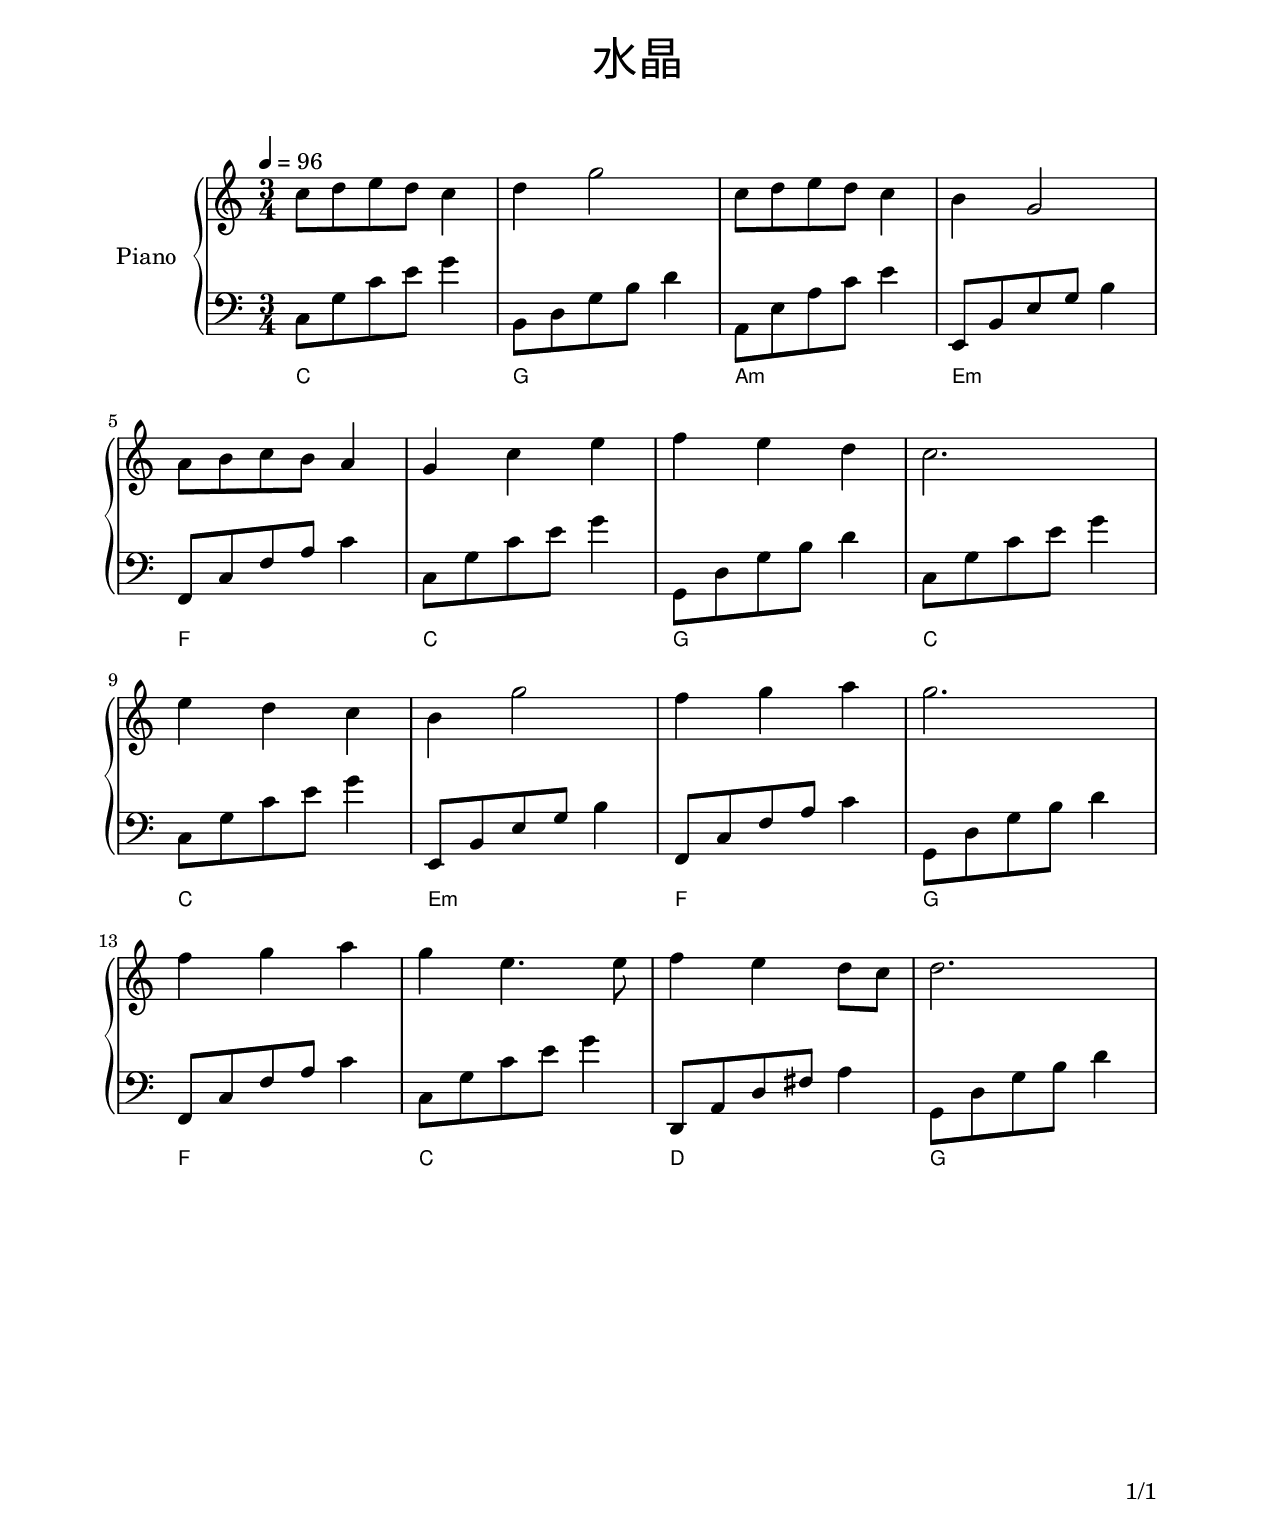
\version "2.24.3"
\include "../settings.v1.ly"

\header {
  title = \markup \override #'((font-name . "FangSong")(font-size . 6)) "水晶"
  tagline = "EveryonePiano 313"
}

\paper {
  total-page = 1
}

\markup \vspace #1.5

C   = { c8  g8  c'8 e'8 g'4 }
D   = { d,8 a,8 d8  fs8 a4  }
Em  = { e,8 b,8 e8  g8  b4  }
F   = { f,8 c8  f8  a8  c'4 }
Gi  = { b,8 d8  g8  b8  d'4 }
Gii = { g,8 d8  g8  b8  d'4 }
Am  = { a,8 e8  a8  c'8 e'4 }

\score {
  \new PianoStaff \with {
    instrumentName = "Piano"
  } <<
    \new Staff {
      \tempo 4 = 96
      \clef treble
      \key c \major
      \time 3/4
      
      c''8 d''8 e''8 d''8 c''4 | d''4 g''2      | c''8 d''8 e''8 d''8 c''4 | b'4 g'2 | \break
      a'8  b'8  c''8 b'8  a'4  | g'4  c''4 e''4 | f''4      e''4      d''4 | c''2.   | \break
      
      e''4 d''4 c''4 | b'4  g''2       | f''4 g''4 a''4      | g''2. | \break
      f''4 g''4 a''4 | g''4 e''4. e''8 | f''4 e''4 d''8 c''8 | d''2. | \break
    }
    \new Staff {
      \clef bass
      \key c \major
      \time 3/4
      
      \C | \Gi | \Am  | \Em |
      \F | \C  | \Gii | \C  |
      
      \C | \Em | \F | \Gii |
      \F | \C  | \D | \Gii |
    }
    \chords {

      c2. | g2. | a2.:m | e2.:m |
      f2. | c2. | g2.   | c2.   |
      
      c2. | e2.:m | f2. | g2. |
      f2. | c2.   | d2. | g2. |
    }
  >>
  \layout {}
}

\score {
  \new PianoStaff \with {
    instrumentName = "Piano"
  } <<
    \new Staff {
      \tempo 4 = 96
      \clef treble
      \key c \major
      \time 3/4
      
      c''8 d''8 e''8 d''8 c''4 | d''4 g''2      | c''8 d''8 e''8 d''8 c''4 | b'4 g'2 | \break
      a'8  b'8  c''8 b'8  a'4  | g'4  c''4 e''4 | f''4      e''4      d''4 | c''2.   | \break
      
      e''4 d''4 c''4 | b'4  g''2       | f''4 g''4 a''4      | g''2. | \break
      f''4 g''4 a''4 | g''4 e''4. e''8 | f''4 e''4 d''8 c''8 | d''2. | \break
    }
    \new Staff {
      \clef bass
      \key c \major
      \time 3/4
      
      \C | \Gi | \Am  | \Em |
      \F | \C  | \Gii | \C  |
      
      \C | \Em | \F | \Gii |
      \F | \C  | \D | \Gii |
    }
  >>
  \midi {}
}
